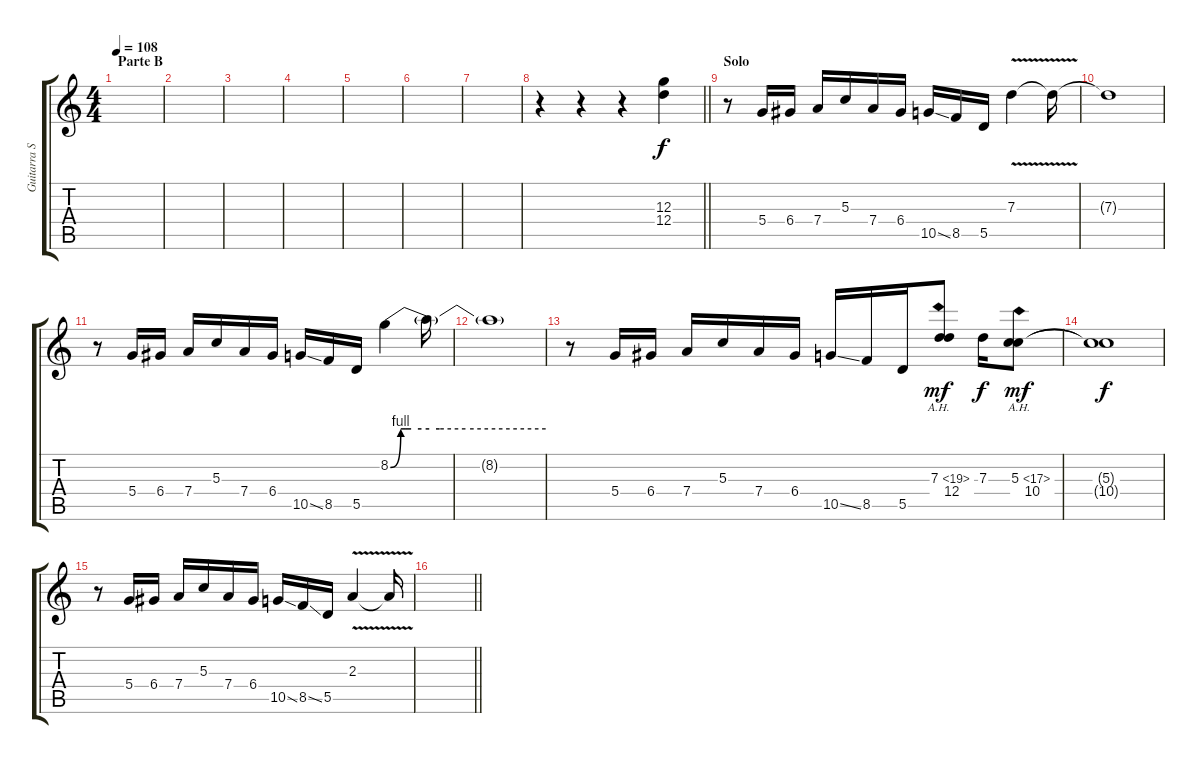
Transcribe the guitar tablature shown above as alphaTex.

\track ("Guitarra Solista 1" "Guitarra S") {instrument distortionguitar}
\staff {score tabs}
\tuning (E4 B3 G3 D3 A2 D2) {hide}
\ts (4 4)
\section ("" "Parte B")
\tempo 108
\clef g2
\ks c
|
|
|
|
|
|
|
\barLineRight lightlight
r.4 r.4 r.4 (12.3 12.4).4 |
\section ("" "Solo")
r.8 5.4.16 6.4.16 7.4.16 5.3.16 7.4.16 6.4.16 10.5{ss}.16 8.5.16 5.5.16 7.3{v}.4 7.3{t}.16 |
7.3{t}.1 |
r.8 5.4.16 6.4.16 7.4.16 5.3.16 7.4.16 6.4.16 10.5{ss}.16 8.5.16 5.5.16 8.2{be (custom 0 0 4 4 6 4 8 4 12 4 15 4 19 4 29 4 60 4)}.4 8.2{t}.16 |
8.2{t}.1 |
r.8 5.4.16 6.4.16 7.4.16 5.3.16 7.4.16 6.4.16 10.5{ss}.16 8.5.16 5.5.16 (7.3{ah 12} 12.4).8{dy mf} 7.3.16{dy f} (5.3{ah 12} 10.4).8{dy mf} |
(5.3{t} 10.4{t}).1{dy f} |
r.8 5.4.16 6.4.16 7.4.16 5.3.16 7.4.16 6.4.16 10.5{ss}.16 8.5{ss}.16 5.5.16 2.3{v}.4 2.3{t}.16 |
\barLineRight lightlight
